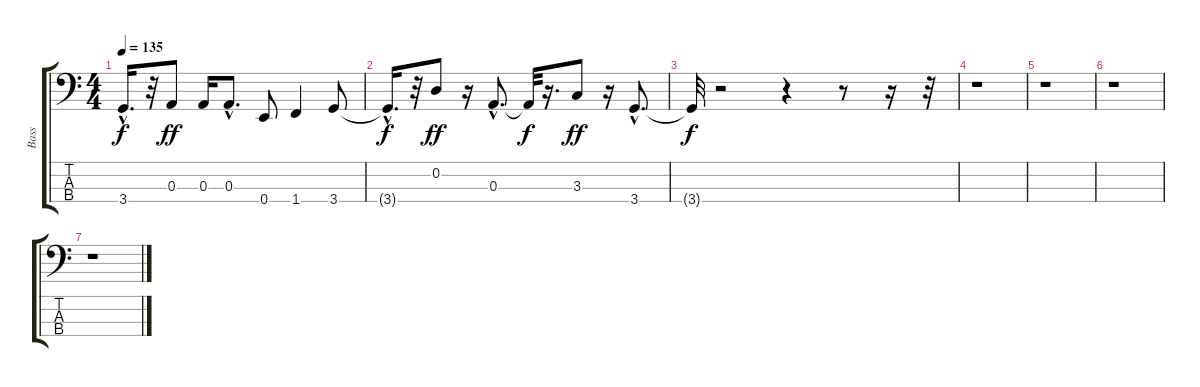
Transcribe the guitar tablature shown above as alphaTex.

\track ("Bass" "Bass") {instrument electricbasspick}
\staff {score tabs}
\tuning (G2 D2 A1 E1) {hide}
\ts (4 4)
\tempo 135
\clef f4
\ks c
3.4{hac t}.16{d dy f} r.32 0.3.8{dy ff} 0.3.16 0.3{hac}.8{d} 0.4.8 1.4.4 3.4.8 |
3.4{hac t}.16{d dy f} r.32 0.2.8{dy ff} r.16 0.3{hac}.8{d} 0.3{t}.32{dy f} r.16{d} 3.3.8{dy ff} r.16 3.4{hac}.8{d} |
3.4{t}.32{dy f} r.2 r.4 r.8 r.16 r.32 |
r.1 |
r.1 |
r.1 |
r.1
